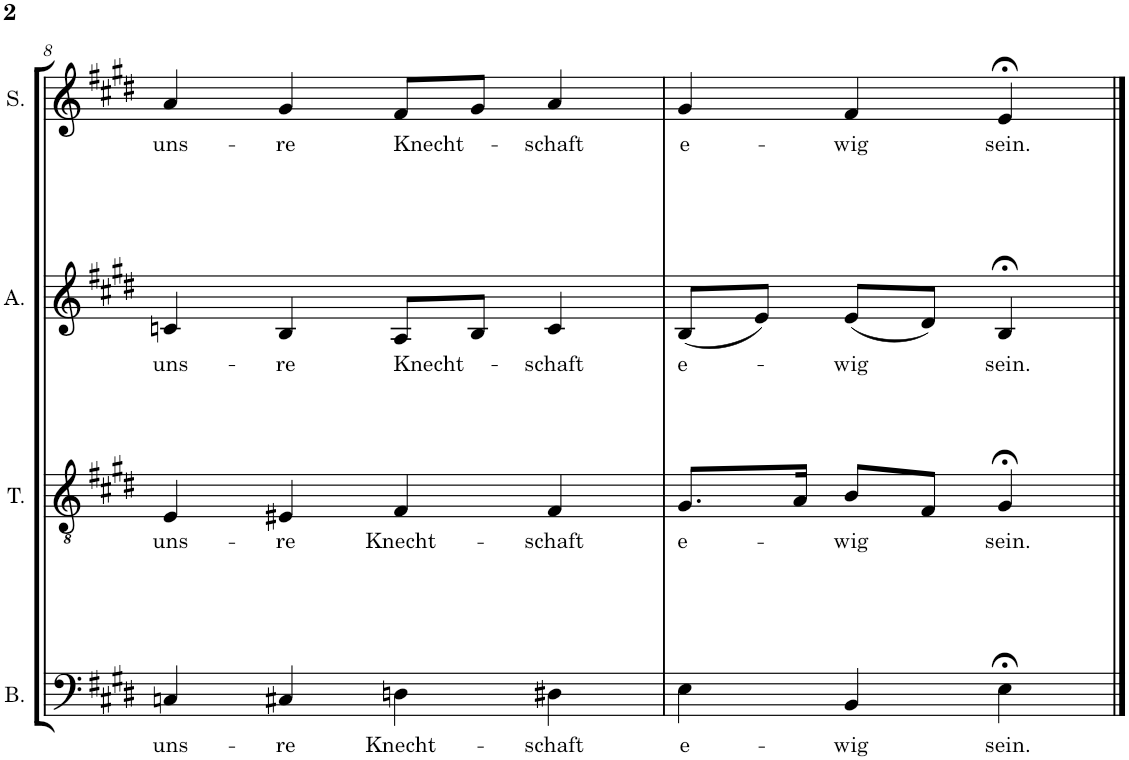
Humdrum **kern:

**kern	**text	**kern	**text	**kern	**text	**kern	**text
*part4	*part4	*part3	*part3	*part2	*part2	*part1	*part1
*staff4	*staff4	*staff3	*staff3	*staff2	*staff2	*staff1	*staff1
*I"Basso	*	*I"Tenore	*	*I"Alto	*	*I"Soprano	*
*I'B.	*	*I'T.	*	*I'A.	*	*I'S.	*
!!LO:PB:g=z
*clefF4	*	*clefGv2	*	*clefG2	*	*clefG2	*
*k[f#c#g#d#]	*	*k[f#c#g#d#]	*	*k[f#c#g#d#]	*	*k[f#c#g#d#]	*
*E:	*	*E:	*	*E:	*	*E:	*
*M4/4	*	*M4/4	*	*M4/4	*	*M4/4	*
=8	=8	=8	=8	=8	=8	=8	=8
!	!LO:LY:b	!	!LO:LY:b	!	!LO:LY:b	!	!LO:LY:b
4Cn/	uns-	4E/	uns-	4cn/	uns-	4a/	uns-
!	!LO:LY:b	!	!LO:LY:b	!	!LO:LY:b	!	!LO:LY:b
4C#X/	-re	4E#X/	-re	4B/	-re	4g#/	-re
!	!LO:LY:b	!	!LO:LY:b	!	!LO:LY:b	!	!LO:LY:b
4Dn\	Knecht-	4F#/	Knecht-	8A/L	Knecht-	8f#/L	Knecht-
.	.	.	.	8B/J	.	8g#/J	.
!	!LO:LY:b	!	!LO:LY:b	!	!LO:LY:b	!	!LO:LY:b
4D#X\	-schaft	4F#/	-schaft	4c/	-schaft	4a/	-schaft
=9	=9	=9	=9	=9	=9	=9	=9
!	!LO:LY:b	!	!LO:LY:b	!	!LO:LY:b	!	!LO:LY:b
4E\	e-	8.G#/L	e-	(<8B/L	e-	4g#/	e-
.	.	.	.	8e/J)	.	.	.
.	.	16A/Jk	.	.	.	.	.
!	!LO:LY:b	!	!LO:LY:b	!	!LO:LY:b	!	!LO:LY:b
4BB/	-wig	8B/L	-wig	(<8e/L	-wig	4f#/	-wig
.	.	8F#/J	.	8d#/J)	.	.	.
!	!LO:LY:b	!	!LO:LY:b	!	!LO:LY:b	!	!LO:LY:b
4E;<\	sein.	4G#;</	sein.	4B;</	sein.	4e;</	sein.
==	==	==	==	==	==	==	==
*-	*-	*-	*-	*-	*-	*-	*-
